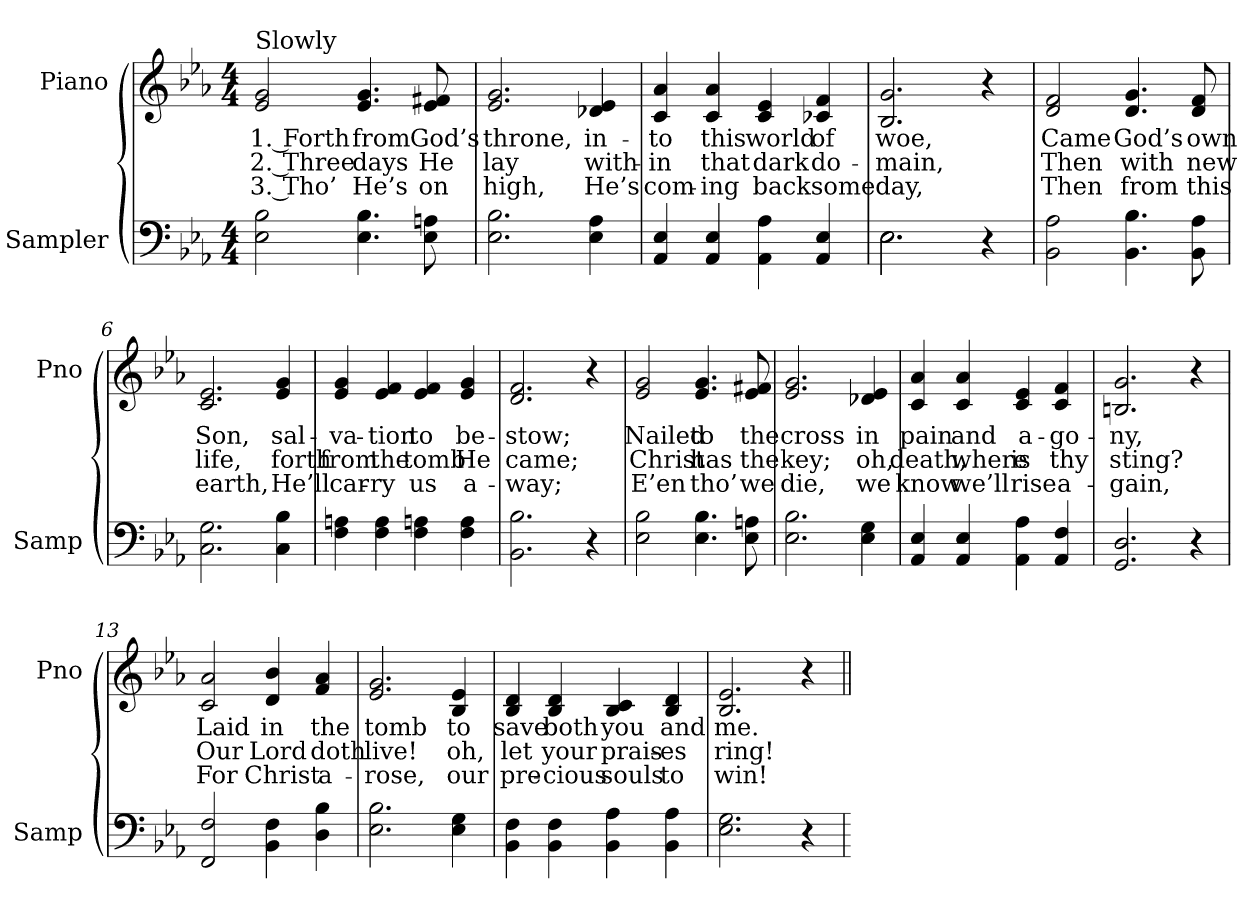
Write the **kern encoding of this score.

**kern	**kern	**text	**text	**text
*part2	*part1	*part1	*part1	*part1
*staff2	*staff1	*staff1	*staff1	*staff1
*I"Sampler	*I"Piano	*	*	*
*I'Samp	*I'Pno	*	*	*
*clefF4	*clefG2	*	*	*
*k[b-e-a-]	*k[b-e-a-]	*	*	*
*E-:	*E-:	*	*	*
*M4/4	*M4/4	*	*	*
=1	=1	=1	=1	=1
!	!LO:TX:t=Slowly	!	!	!
2E- 2B-	2e- 2g	1. Forth	2. Three	3. Tho’
4.E- 4.B-	4.e- 4.g	from	days	He’s
8E- 8An	8e- 8f#X	God’s	He	on
=2	=2	=2	=2	=2
2.E- 2.B-	2.e- 2.g	throne,	lay	high,
4E- 4A-	4d-X 4e-	in-	with-	He’s
=3	=3	=3	=3	=3
4AA- 4E-	4c 4a-	-to	-in	com-
4AA- 4E-	4c 4a-	this	that	-ing
4AA- 4A-	4c 4e-	world	dark	back
4AA- 4E-	4c-X 4f	of	do-	some
=4	=4	=4	=4	=4
*^	*	*	*	*
2.E-\	2.E-	2.B- 2.g	woe,	-main,	day,
4r	4ryy	4r	.	.	.
*v	*v	*	*	*	*
=5	=5	=5	=5	=5
2BB- 2A-	2d 2f	Came	Then	Then
4.BB- 4.B-	4.d 4.g	God’s	with	from
8BB- 8A-	8d 8f	own	new	this
=6	=6	=6	=6	=6
2.C 2.G	2.c 2.e-	Son,	life,	earth,
4C 4B-	4e- 4g	sal-	forth	He’ll
=7	=7	=7	=7	=7
4F 4An	4e- 4g	-va-	from	car-
4F 4A	4e- 4f	-tion	the	-ry
4F 4An	4e- 4f	to	tomb	us
4F 4A	4e- 4g	be-	He	a-
=8	=8	=8	=8	=8
2.BB- 2.B-	2.d 2.f	-stow;	came;	-way;
4r	4r	.	.	.
=9	=9	=9	=9	=9
2E- 2B-	2e- 2g	Nailed	Christ	E’en
4.E- 4.B-	4.e- 4.g	to	has	tho’
8E- 8An	8e- 8f#X	the	the	we
=10	=10	=10	=10	=10
2.E- 2.B-	2.e- 2.g	cross	key;	die,
4E- 4G	4d-X 4e-	in	oh,	we
=11	=11	=11	=11	=11
4AA- 4E-	4c 4a-	pain	death,	know
4AA- 4E-	4c 4a-	and	where	we’ll
4AA- 4A-	4c 4e-	a-	is	rise
4AA- 4F	4c 4f	-go-	thy	a-
=12	=12	=12	=12	=12
2.GG 2.D	2.Bn 2.g	-ny,	sting?	-gain,
4r	4r	.	.	.
=13	=13	=13	=13	=13
2FF 2F	2c 2a-	Laid	Our	For
4BB- 4F	4d 4b-	in	Lord	Christ
4D 4B-	4f 4a-	the	doth	a-
=14	=14	=14	=14	=14
2.E- 2.B-	2.e- 2.g	tomb	live!	-rose,
4E- 4G	4B- 4e-	to	oh,	our
=15	=15	=15	=15	=15
4BB- 4F	4B- 4d	save	let	pre-
4BB- 4F	4B- 4d	both	your	-cious
4BB- 4A-	4B- 4c	you	prais-	souls
4BB- 4A-	4B- 4d	and	-es	to
=16	=16	=16	=16	=16
2.E- 2.G	2.B- 2.e-	me.	ring!	win!
4r	4r	.	.	.
=	=||	=||	=||	=||
*-	*-	*-	*-	*-
